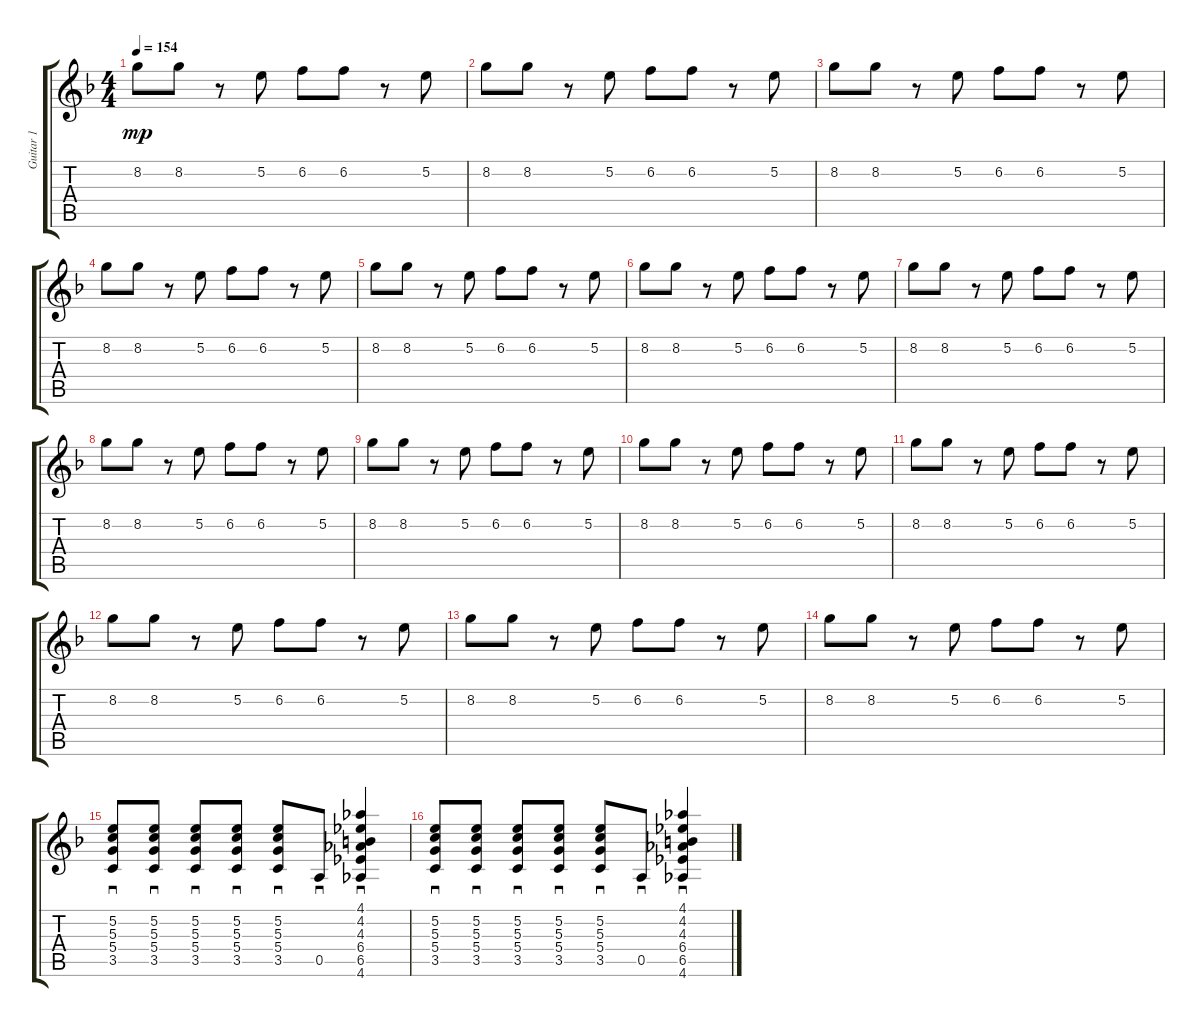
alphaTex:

\track ("Guitar 1" "Guitar 1") {instrument electricguitarclean}
\staff {score tabs}
\tuning (E4 B3 G3 D3 A2 E2) {hide}
\ts (4 4)
\tempo 154
\clef g2
\ks f
8.2.8{dy mp} 8.2.8 r.8 5.2.8 6.2.8 6.2.8 r.8 5.2.8 |
8.2.8 8.2.8 r.8 5.2.8 6.2.8 6.2.8 r.8 5.2.8 |
8.2.8 8.2.8 r.8 5.2.8 6.2.8 6.2.8 r.8 5.2.8 |
8.2.8 8.2.8 r.8 5.2.8 6.2.8 6.2.8 r.8 5.2.8 |
8.2.8 8.2.8 r.8 5.2.8 6.2.8 6.2.8 r.8 5.2.8 |
8.2.8 8.2.8 r.8 5.2.8 6.2.8 6.2.8 r.8 5.2.8 |
8.2.8 8.2.8 r.8 5.2.8 6.2.8 6.2.8 r.8 5.2.8 |
8.2.8 8.2.8 r.8 5.2.8 6.2.8 6.2.8 r.8 5.2.8 |
8.2.8 8.2.8 r.8 5.2.8 6.2.8 6.2.8 r.8 5.2.8 |
8.2.8 8.2.8 r.8 5.2.8 6.2.8 6.2.8 r.8 5.2.8 |
8.2.8 8.2.8 r.8 5.2.8 6.2.8 6.2.8 r.8 5.2.8 |
8.2.8 8.2.8 r.8 5.2.8 6.2.8 6.2.8 r.8 5.2.8 |
8.2.8 8.2.8 r.8 5.2.8 6.2.8 6.2.8 r.8 5.2.8 |
8.2.8 8.2.8 r.8 5.2.8 6.2.8 6.2.8 r.8 5.2.8 |
(5.2 5.3 5.4 3.5).8{sd} (5.2 5.3 5.4 3.5).8{sd} (5.2 5.3 5.4 3.5).8{sd} (5.2 5.3 5.4 3.5).8{sd} (5.2 5.3 5.4 3.5).8{sd} 0.5.8{sd} (4.1 4.2 4.3 6.4 6.5 4.6).4{sd} |
(5.2 5.3 5.4 3.5).8{sd} (5.2 5.3 5.4 3.5).8{sd} (5.2 5.3 5.4 3.5).8{sd} (5.2 5.3 5.4 3.5).8{sd} (5.2 5.3 5.4 3.5).8{sd} 0.5.8{sd} (4.1 4.2 4.3 6.4 6.5 4.6).4{sd}
